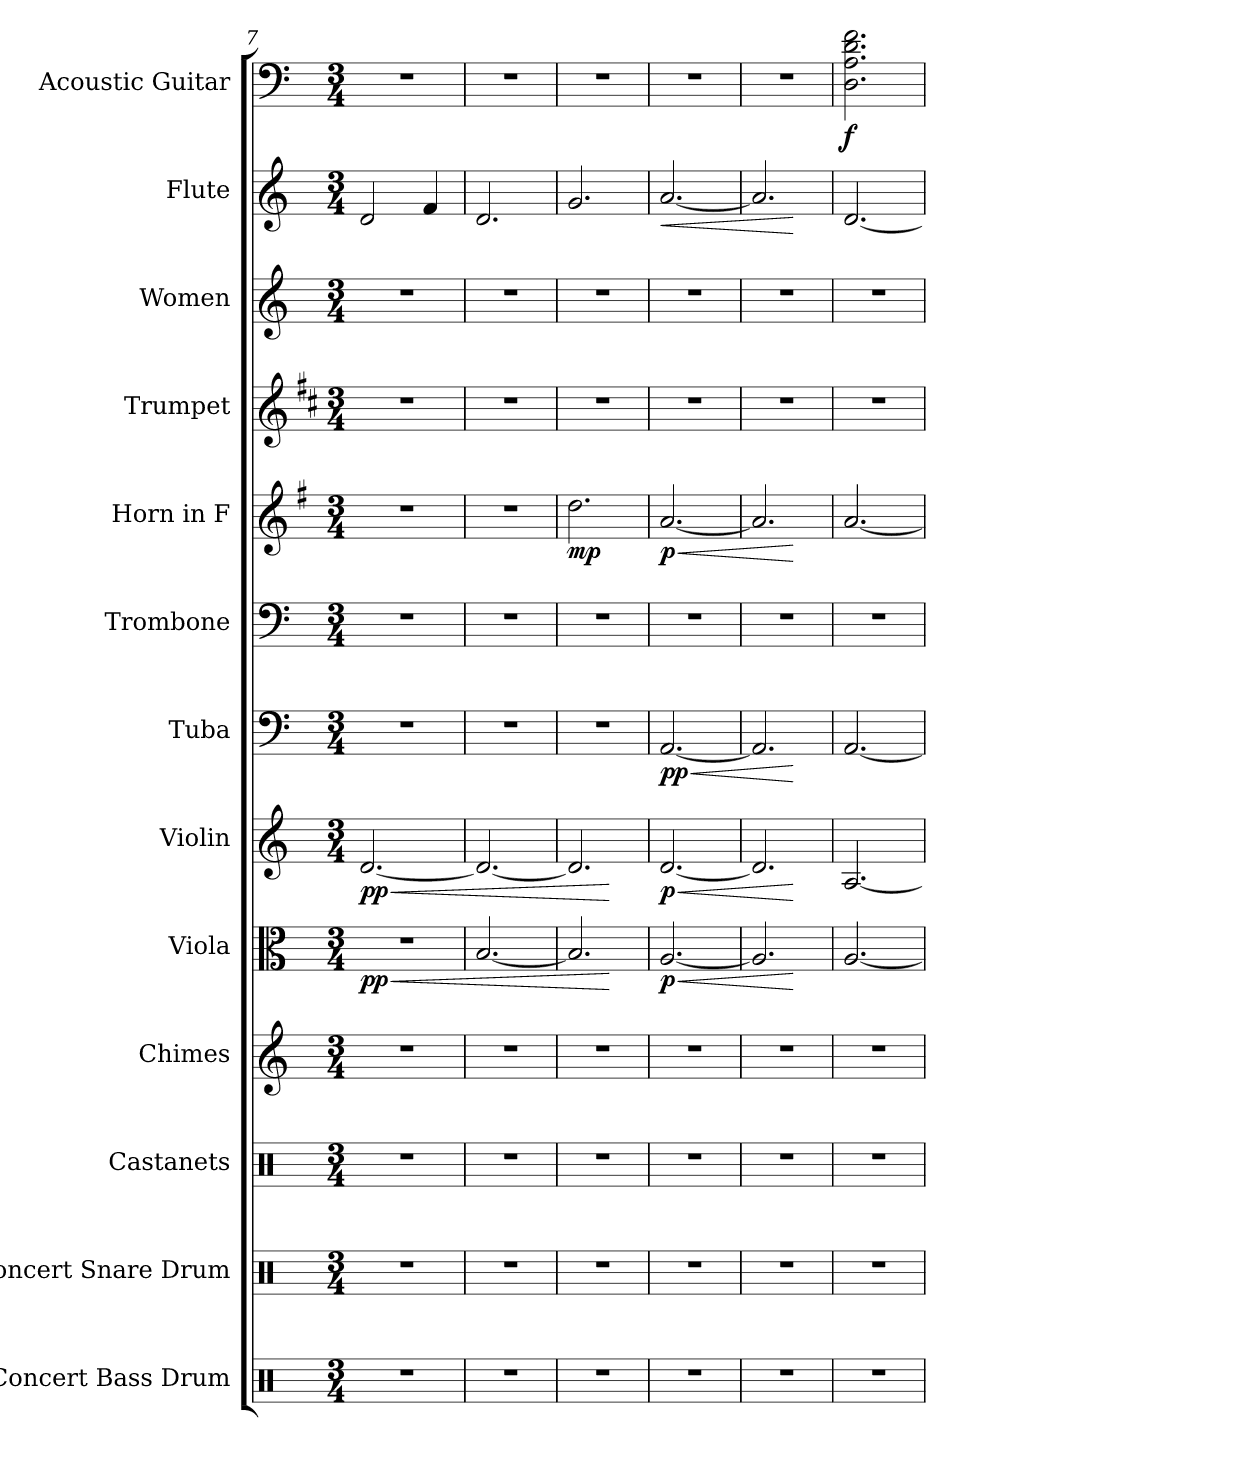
**kern	**kern	**kern	**kern	**kern	**dynam	**kern	**dynam	**kern	**dynam	**kern	**kern	**dynam	**kern	**kern	**kern	**dynam	**kern	**dynam
*part13	*part12	*part11	*part10	*part9	*part9	*part8	*part8	*part7	*part7	*part6	*part5	*part5	*part4	*part3	*part2	*part2	*part1	*part1
*staff13	*staff12	*staff11	*staff10	*staff9	*staff9	*staff8	*staff8	*staff7	*staff7	*staff6	*staff5	*staff5	*staff4	*staff3	*staff2	*staff2	*staff1	*staff1
*I"Concert Bass Drum	*I"Concert Snare Drum	*I"Castanets	*I"Chimes	*I"Viola	*	*I"Violin	*	*I"Tuba	*	*I"Trombone	*I"Horn in F	*	*I"Trumpet	*I"Women	*I"Flute	*	*I"Acoustic Guitar	*
*I'Con. BD	*I'Con. Sn.	*I'Cst.	*I'Cme.	*I'Vla.	*	*I'Vln.	*	*I'Tba.	*	*I'Tbn.	*	*	*I'Tpt.	*I'W.	*I'Fl.	*	*I'Guit.	*
*clefX	*clefX	*clefX	*clefG2	*clefC3	*	*clefG2	*	*clefF4	*	*clefF4	*clefG2	*	*clefG2	*clefG2	*clefG2	*	*	*
*	*	*	*	*	*	*	*	*	*	*	*ITrd4c7	*	*ITrd1c2	*	*	*	*	*
*k[]	*k[]	*k[]	*k[]	*k[]	*	*k[]	*	*k[]	*	*k[]	*k[]	*	*k[]	*k[]	*k[]	*	*k[]	*
*M3/4	*M3/4	*M3/4	*M3/4	*M3/4	*	*M3/4	*	*M3/4	*	*M3/4	*M3/4	*	*M3/4	*M3/4	*M3/4	*	*M3/4	*
=7	=7	=7	=7	=7	=7	=7	=7	=7	=7	=7	=7	=7	=7	=7	=7	=7	=7	=7
!	!	!	!	!	!LO:HP:b	!	!LO:HP:b	!	!	!	!	!	!	!	!	!	!	!
!	!	!	!	!	!LO:DY:n=1:b	!	!LO:DY:n=1:b	!	!	!	!	!	!	!	!	!	!	!
2.r	2.r	2.r	2.r	2.r	< pp	[2.d/	< pp	2.r	.	2.r	2.r	.	2.r	2.r	2d/	.	2.r	.
.	.	.	.	.	.	.	.	.	.	.	.	.	.	.	4f/	.	.	.
=8	=8	=8	=8	=8	=8	=8	=8	=8	=8	=8	=8	=8	=8	=8	=8	=8	=8	=8
2.r	2.r	2.r	2.r	[2.B/	.	2.d/_	.	2.r	.	2.r	2.r	.	2.r	2.r	2.d/	.	2.r	.
=9	=9	=9	=9	=9	=9	=9	=9	=9	=9	=9	=9	=9	=9	=9	=9	=9	=9	=9
!	!	!	!	!	!	!	!	!	!	!	!	!LO:DY:b	!	!	!	!	!	!
2.r	2.r	2.r	2.r	2.B/]	.	2.d/]	.	2.r	.	2.r	2.g\	mp	2.r	2.r	2.g/	.	2.r	.
.	.	.	.	.	[	.	[	.	.	.	.	.	.	.	.	.	.	.
=10	=10	=10	=10	=10	=10	=10	=10	=10	=10	=10	=10	=10	=10	=10	=10	=10	=10	=10
!	!	!	!	!	!LO:HP:b	!	!LO:HP:b	!	!LO:HP:b	!	!	!LO:HP:b	!	!	!	!LO:HP:b	!	!
!	!	!	!	!	!LO:DY:n=1:b	!	!LO:DY:n=1:b	!	!LO:DY:n=1:b	!	!	!LO:DY:n=1:b	!	!	!	!	!	!
2.r	2.r	2.r	2.r	[2.A/	< p	[2.d/	< p	[2.AA/	< pp	2.r	[2.d/	< p	2.r	2.r	[2.a/	<	2.r	.
=11	=11	=11	=11	=11	=11	=11	=11	=11	=11	=11	=11	=11	=11	=11	=11	=11	=11	=11
2.r	2.r	2.r	2.r	2.A/]	.	2.d/]	.	2.AA/]	.	2.r	2.d/]	.	2.r	2.r	2.a/]	.	2.r	.
.	.	.	.	.	[	.	[	.	[	.	.	[	.	.	.	[	.	.
=12	=12	=12	=12	=12	=12	=12	=12	=12	=12	=12	=12	=12	=12	=12	=12	=12	=12	=12
!	!	!	!	!	!	!	!	!	!	!	!	!	!	!	!	!	!	!LO:DY:b
2.r	2.r	2.r	2.r	[2.A/	.	[2.A/	.	[2.AA/	.	2.r	[2.d/	.	2.r	2.r	[2.d/	.	2.D\ 2.A\ 2.d\ 2.f\	f
=	=	=	=	=	=	=	=	=	=	=	=	=	=	=	=	=	=	=
*-	*-	*-	*-	*-	*-	*-	*-	*-	*-	*-	*-	*-	*-	*-	*-	*-	*-	*-
